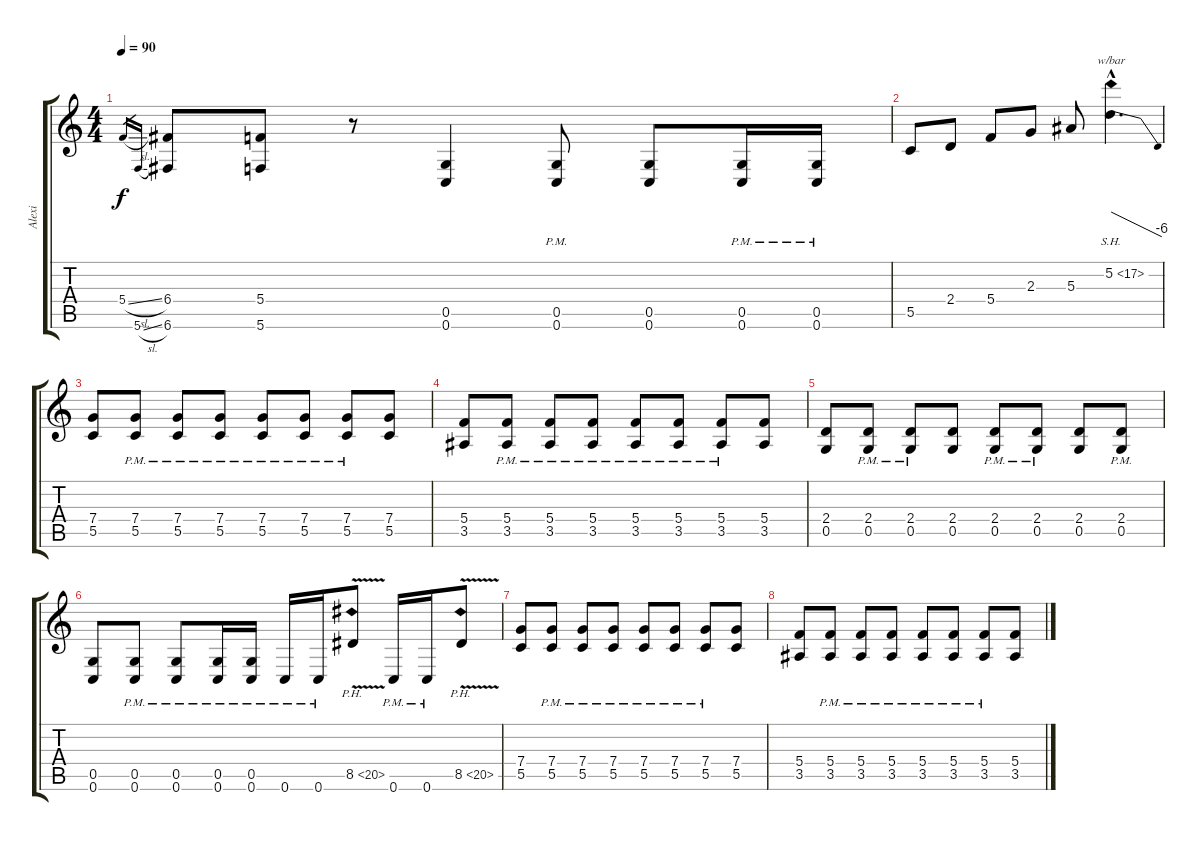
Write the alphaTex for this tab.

\track ("Alexi" "Alexi") {instrument distortionguitar}
\staff {score tabs}
\tuning (D4 A3 F3 C3 G2 C2) {hide}
\ts (4 4)
\tempo 90
\clef g2
\ks c
5.4{sl}.16{gr dy f} 5.6{sl}.16{gr} (6.4 6.6).8 (5.4 5.6).8 r.8 (0.5 0.6).4 (0.5{pm} 0.6{pm}).8 (0.5 0.6).8 (0.5{pm} 0.6{pm}).16 (0.5{pm} 0.6{pm}).16 |
5.5.8 2.4.8 5.4.8 2.3.8 5.3.8 5.2{sh 12 hac}.4{d tbe (dive default 0 0 60 -24)} |
(7.4 5.5).8 (7.4{pm} 5.5{pm}).8 (7.4{pm} 5.5{pm}).8 (7.4{pm} 5.5{pm}).8 (7.4{pm} 5.5{pm}).8 (7.4{pm} 5.5{pm}).8 (7.4{pm} 5.5{pm}).8 (7.4 5.5).8 |
(5.4 3.5).8 (5.4{pm} 3.5{pm}).8 (5.4{pm} 3.5{pm}).8 (5.4{pm} 3.5{pm}).8 (5.4{pm} 3.5{pm}).8 (5.4{pm} 3.5{pm}).8 (5.4{pm} 3.5{pm}).8 (5.4 3.5).8 |
(2.4 0.5).8 (2.4{pm} 0.5{pm}).8 (2.4{pm} 0.5{pm}).8 (2.4 0.5).8 (2.4{pm} 0.5{pm}).8 (2.4{pm} 0.5{pm}).8 (2.4 0.5).8 (2.4{pm} 0.5{pm}).8 |
(0.5 0.6).8 (0.5{pm} 0.6{pm}).8 (0.5{pm} 0.6{pm}).8 (0.5{pm} 0.6{pm}).16 (0.5{pm} 0.6{pm}).16 0.6{pm}.16 0.6{pm}.16 8.5{ph 12 v}.8 0.6{pm}.16 0.6{pm}.16 8.5{ph 12 v}.8 |
(7.4 5.5).8 (7.4{pm} 5.5{pm}).8 (7.4{pm} 5.5{pm}).8 (7.4{pm} 5.5{pm}).8 (7.4{pm} 5.5{pm}).8 (7.4{pm} 5.5{pm}).8 (7.4{pm} 5.5{pm}).8 (7.4 5.5).8 |
(5.4 3.5).8 (5.4{pm} 3.5{pm}).8 (5.4{pm} 3.5{pm}).8 (5.4{pm} 3.5{pm}).8 (5.4{pm} 3.5{pm}).8 (5.4{pm} 3.5{pm}).8 (5.4{pm} 3.5{pm}).8 (5.4 3.5).8
